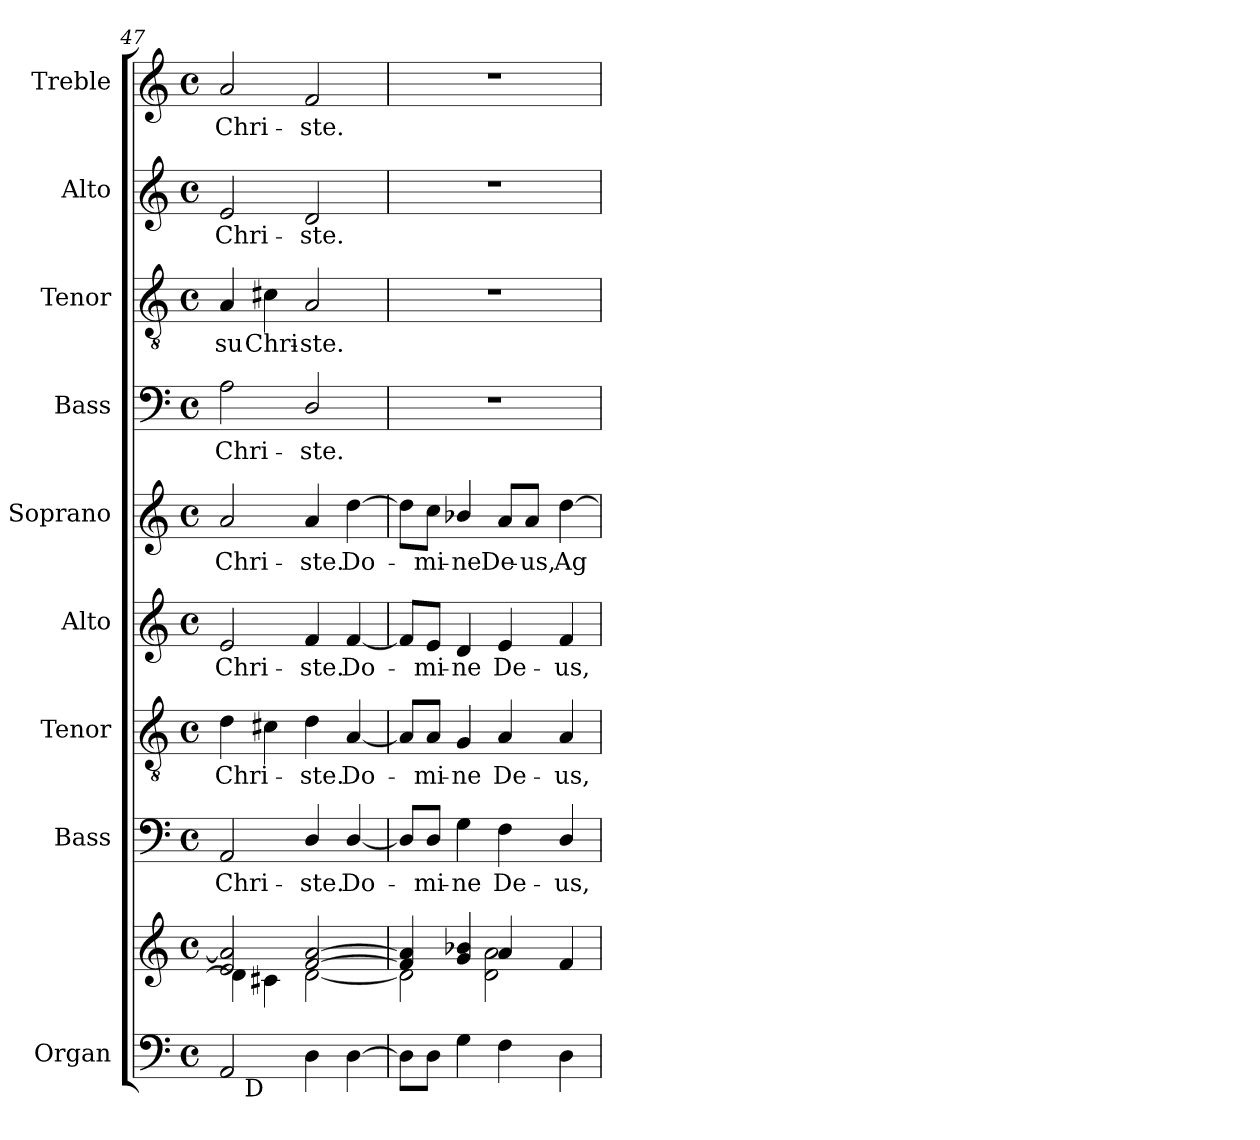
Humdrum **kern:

**kern	**kern	**kern	**text	**kern	**text	**kern	**text	**kern	**text	**kern	**text	**kern	**text	**kern	**text	**kern	**text
*part9	*part9	*part8	*part8	*part7	*part7	*part6	*part6	*part5	*part5	*part4	*part4	*part3	*part3	*part2	*part2	*part1	*part1
*staff10	*staff9	*staff8	*staff8	*staff7	*staff7	*staff6	*staff6	*staff5	*staff5	*staff4	*staff4	*staff3	*staff3	*staff2	*staff2	*staff1	*staff1
*I"Organ	*	*I"Bass	*	*I"Tenor	*	*I"Alto	*	*I"Soprano	*	*I"Bass	*	*I"Tenor	*	*I"Alto	*	*I"Treble	*
*I'Org.	*	*I'B.	*	*I'T.	*	*I'A.	*	*I'S.	*	*I'B.	*	*I'T.	*	*I'A.	*	*I'Tr.	*
*clefF4	*clefG2	*clefF4	*	*clefGv2	*	*clefG2	*	*clefG2	*	*clefF4	*	*clefGv2	*	*clefG2	*	*clefG2	*
*	*	*	*	*ITrd7c12	*	*	*	*	*	*	*	*ITrd7c12	*	*	*	*	*
*k[]	*k[]	*k[]	*	*k[]	*	*k[]	*	*k[]	*	*k[]	*	*k[]	*	*k[]	*	*k[]	*
*C:	*C:	*C:	*	*C:	*	*C:	*	*C:	*	*C:	*	*C:	*	*C:	*	*C:	*
*M4/4	*M4/4	*M4/4	*	*M4/4	*	*M4/4	*	*M4/4	*	*M4/4	*	*M4/4	*	*M4/4	*	*M4/4	*
*met(c)	*met(c)	*met(c)	*	*met(c)	*	*met(c)	*	*met(c)	*	*met(c)	*	*met(c)	*	*met(c)	*	*met(c)	*
=47	=47	=47	=47	=47	=47	=47	=47	=47	=47	=47	=47	=47	=47	=47	=47	=47	=47
*	*^	*	*	*	*	*	*	*	*	*	*	*	*	*	*	*	*
!	!	!	!	!LO:LY:b:color=#000000	!	!	!	!	!	!	!	!	!	!	!	!	!	!
!	!	!	!	!	!	!LO:LY:b:color=#000000	!	!	!	!	!	!	!	!	!	!	!	!
!	!	!	!	!	!	!	!	!LO:LY:b:color=#000000	!	!	!	!	!	!	!	!	!	!
!	!	!	!	!	!	!	!	!	!	!LO:LY:b:color=#000000	!	!	!	!	!	!	!	!
!	!	!	!	!	!	!	!	!	!	!	!	!LO:LY:b:color=#000000	!	!	!	!	!	!
!	!	!	!	!	!	!	!	!	!	!	!	!	!	!LO:LY:b:color=#000000	!	!	!	!
!	!	!	!	!	!	!	!	!	!	!	!	!	!	!	!	!LO:LY:b:color=#000000	!	!
!LO:TX:b:rj:t=4	!	!	!	!	!	!	!	!	!	!	!	!	!	!	!	!	!	!
!	!	!	!	!	!	!	!	!	!	!	!	!	!	!	!	!	!	!LO:LY:b:color=#000000
*^	*	*	*	*	*	*	*	*	*	*	*	*	*	*	*	*	*	*
2AAi/	4ryy	2ei/ 2ai]	4di\]	2AAi/	Chri-	4Di\	Chri-	2ei/	Chri-	2ai/	Chri-	2Ai\	Chri-	4AAi/	-su	2ei/	Chri-	2ai/	Chri-
!	!LO:TX:b:rj:t=D	!	!	!	!	!	!	!	!	!	!	!	!	!	!	!	!	!	!
!	!	!	!	!	!	!	!	!	!	!	!	!	!	!	!LO:LY:b:color=#000000	!	!	!	!
.	2.ryy	.	4c#Xi\	.	.	4C#Xi\	.	.	.	.	.	.	.	4C#Xi\	Chri-	.	.	.	.
!	!	!	!	!	!LO:LY:b:color=#000000	!	!	!	!	!	!	!	!	!	!	!	!	!	!
!	!	!	!	!	!	!	!LO:LY:b:color=#000000	!	!	!	!	!	!	!	!	!	!	!	!
!	!	!	!	!	!	!	!	!	!LO:LY:b:color=#000000	!	!	!	!	!	!	!	!	!	!
!	!	!	!	!	!	!	!	!	!	!	!LO:LY:b:color=#000000	!	!	!	!	!	!	!	!
!	!	!	!	!	!	!	!	!	!	!	!	!	!LO:LY:b:color=#000000	!	!	!	!	!	!
!	!	!	!	!	!	!	!	!	!	!	!	!	!	!	!LO:LY:b:color=#000000	!	!	!	!
!	!	!	!	!	!	!	!	!	!	!	!	!	!	!	!	!	!LO:LY:b:color=#000000	!	!
!	!	!	!	!	!	!	!	!	!	!	!	!	!	!	!	!	!	!	!LO:LY:b:color=#000000
4Di\	.	[2fi/ [2ai	[2di\	4Di/	-ste.	4Di\	-ste.	4fi/	-ste.	4ai/	-ste.	2Di/	-ste.	2AAi/	-ste.	2di/	-ste.	2fi/	-ste.
!	!	!	!	!	!LO:LY:b:color=#000000	!	!	!	!	!	!	!	!	!	!	!	!	!	!
!	!	!	!	!	!	!	!LO:LY:b:color=#000000	!	!	!	!	!	!	!	!	!	!	!	!
!	!	!	!	!	!	!	!	!	!LO:LY:b:color=#000000	!	!	!	!	!	!	!	!	!	!
!	!	!	!	!	!	!	!	!	!	!	!LO:LY:b:color=#000000	!	!	!	!	!	!	!	!
[4Di\	.	.	.	[4Di/	Do-	[4AAi/	Do-	[4fi/	Do-	[4ddi\	Do-	.	.	.	.	.	.	.	.
*v	*v	*	*	*	*	*	*	*	*	*	*	*	*	*	*	*	*	*	*
=48	=48	=48	=48	=48	=48	=48	=48	=48	=48	=48	=48	=48	=48	=48	=48	=48	=48	=48
8Di\L]	4fi/] 4ai]	2di\]	8Di/L]	.	8AAi/L]	.	8fi/L]	.	8ddi\L]	.	1r	.	1r	.	1r	.	1r	.
!	!	!	!	!LO:LY:b:color=#000000	!	!	!	!	!	!	!	!	!	!	!	!	!	!
!	!	!	!	!	!	!LO:LY:b:color=#000000	!	!	!	!	!	!	!	!	!	!	!	!
!	!	!	!	!	!	!	!	!LO:LY:b:color=#000000	!	!	!	!	!	!	!	!	!	!
!	!	!	!	!	!	!	!	!	!	!LO:LY:b:color=#000000	!	!	!	!	!	!	!	!
8Di\J	.	.	8Di/J	-mi-	8AAi/J	-mi-	8ei/J	-mi-	8cci\J	-mi-	.	.	.	.	.	.	.	.
!	!	!	!	!LO:LY:b:color=#000000	!	!	!	!	!	!	!	!	!	!	!	!	!	!
!	!	!	!	!	!	!LO:LY:b:color=#000000	!	!	!	!	!	!	!	!	!	!	!	!
!	!	!	!	!	!	!	!	!LO:LY:b:color=#000000	!	!	!	!	!	!	!	!	!	!
!	!	!	!	!	!	!	!	!	!	!LO:LY:b:color=#000000	!	!	!	!	!	!	!	!
4Gi\	4gi/ 4b-Xi	.	4Gi\	-ne	4GGi/	-ne	4di/	-ne	4b-Xi/	-ne	.	.	.	.	.	.	.	.
!	!	!	!	!LO:LY:b:color=#000000	!	!	!	!	!	!	!	!	!	!	!	!	!	!
!	!	!	!	!	!	!LO:LY:b:color=#000000	!	!	!	!	!	!	!	!	!	!	!	!
!	!	!	!	!	!	!	!	!LO:LY:b:color=#000000	!	!	!	!	!	!	!	!	!	!
!	!	!	!	!	!	!	!	!	!	!LO:LY:b:color=#000000	!	!	!	!	!	!	!	!
4Fi\	4ai/	2di\ 2ai	4Fi\	De-	4AAi/	De-	4ei/	De-	8ai/L	De-	.	.	.	.	.	.	.	.
!	!	!	!	!	!	!	!	!	!	!LO:LY:b:color=#000000	!	!	!	!	!	!	!	!
.	.	.	.	.	.	.	.	.	8ai/J	-us,	.	.	.	.	.	.	.	.
!	!	!	!	!LO:LY:b:color=#000000	!	!	!	!	!	!	!	!	!	!	!	!	!	!
!	!	!	!	!	!	!LO:LY:b:color=#000000	!	!	!	!	!	!	!	!	!	!	!	!
!	!	!	!	!	!	!	!	!LO:LY:b:color=#000000	!	!	!	!	!	!	!	!	!	!
!	!	!	!	!	!	!	!	!	!	!LO:LY:b:color=#000000	!	!	!	!	!	!	!	!
4Di\	4fi/	.	4Di/	-us,	4AAi/	-us,	4fi/	-us,	[4ddi\	Ag-	.	.	.	.	.	.	.	.
*	*v	*v	*	*	*	*	*	*	*	*	*	*	*	*	*	*	*	*
=	=	=	=	=	=	=	=	=	=	=	=	=	=	=	=	=	=
*-	*-	*-	*-	*-	*-	*-	*-	*-	*-	*-	*-	*-	*-	*-	*-	*-	*-
